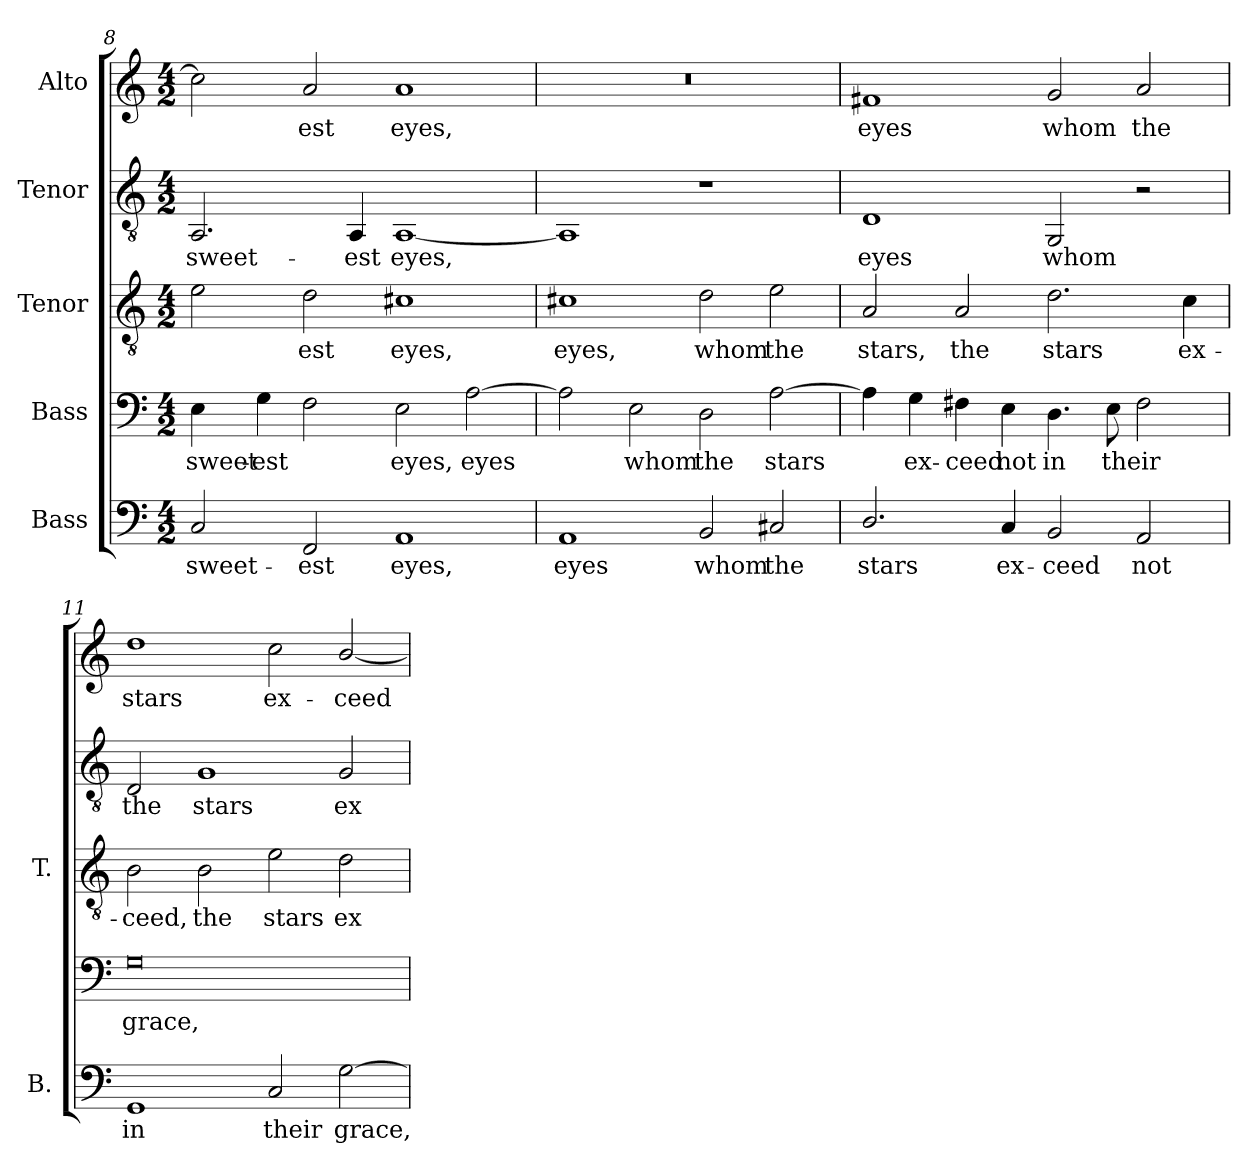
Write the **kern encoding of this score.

**kern	**text	**kern	**text	**kern	**text	**kern	**text	**kern	**text
*part5	*part5	*part4	*part4	*part3	*part3	*part2	*part2	*part1	*part1
*staff5	*staff5	*staff4	*staff4	*staff3	*staff3	*staff2	*staff2	*staff1	*staff1
*I"Bass	*	*I"Bass	*	*I"Tenor	*	*I"Tenor	*	*I"Alto	*
*I'B.	*	*	*	*I'T.	*	*	*	*	*
*clefF4	*	*clefF4	*	*clefGv2	*	*clefGv2	*	*clefG2	*
*	*	*	*	*ITrd7c12	*	*	*	*	*
*k[]	*	*k[]	*	*k[]	*	*k[]	*	*k[]	*
*C:	*	*C:	*	*C:	*	*C:	*	*C:	*
*M4/2	*	*M4/2	*	*M4/2	*	*M4/2	*	*M4/2	*
=8	=8	=8	=8	=8	=8	=8	=8	=8	=8
!	!LO:LY:b:color=#000000	!	!	!	!	!	!	!	!
!	!	!	!LO:LY:b:color=#000000	!	!	!	!	!	!
!	!	!	!	!	!	!	!LO:LY:b:color=#000000	!	!
2Ci/	sweet-	4Ei\	sweet-	2Ei\	.	2.AAi/	sweet-	2cci\]	.
!	!	!	!LO:LY:b:color=#000000	!	!	!	!	!	!
.	.	4Gi\	-est	.	.	.	.	.	.
!	!LO:LY:b:color=#000000	!	!	!	!	!	!	!	!
!	!	!	!	!	!LO:LY:b:color=#000000	!	!	!	!
!	!	!	!	!	!	!	!	!	!LO:LY:b:color=#000000
2FFi/	-est	2Fi\	.	2Di\	-est	.	.	2ai/	-est
!	!	!	!	!	!	!	!LO:LY:b:color=#000000	!	!
.	.	.	.	.	.	4AAi/	-est	.	.
!	!LO:LY:b:color=#000000	!	!	!	!	!	!	!	!
!	!	!	!LO:LY:b:color=#000000	!	!	!	!	!	!
!	!	!	!	!	!LO:LY:b:color=#000000	!	!	!	!
!	!	!	!	!	!	!	!LO:LY:b:color=#000000	!	!
!	!	!	!	!	!	!	!	!	!LO:LY:b:color=#000000
1AAi	eyes,	2Ei\	eyes,	1C#Xi	eyes,	[1AAi	eyes,	1ai	eyes,
!	!	!	!LO:LY:b:color=#000000	!	!	!	!	!	!
.	.	[2Ai\	eyes	.	.	.	.	.	.
!!LO:LB:g=z
=9	=9	=9	=9	=9	=9	=9	=9	=9	=9
!	!LO:LY:b:color=#000000	!	!	!	!	!	!	!	!
!	!	!	!	!	!LO:LY:b:color=#000000	!	!	!LO:N:vis=1	!
1AAi	eyes	2Ai\]	.	1C#Xi	eyes,	1AAi]	.	0r	.
!	!	!	!LO:LY:b:color=#000000	!	!	!	!	!	!
.	.	2Ei\	whom	.	.	.	.	.	.
!	!LO:LY:b:color=#000000	!	!	!	!	!	!	!	!
!	!	!	!LO:LY:b:color=#000000	!	!	!	!	!	!
!	!	!	!	!	!LO:LY:b:color=#000000	!	!	!	!
2BBi/	whom	2Di\	the	2Di\	whom	1r	.	.	.
!	!LO:LY:b:color=#000000	!	!	!	!	!	!	!	!
!	!	!	!LO:LY:b:color=#000000	!	!	!	!	!	!
!	!	!	!	!	!LO:LY:b:color=#000000	!	!	!	!
2C#Xi/	the	[2Ai\	stars	2Ei\	the	.	.	.	.
=10	=10	=10	=10	=10	=10	=10	=10	=10	=10
!	!LO:LY:b:color=#000000	!	!	!	!	!	!	!	!
!	!	!	!	!	!LO:LY:b:color=#000000	!	!	!	!
!	!	!	!	!	!	!	!LO:LY:b:color=#000000	!	!
!	!	!	!	!	!	!	!	!	!LO:LY:b:color=#000000
2.Di/	stars	4Ai\]	.	2AAi/	stars,	1Di	eyes	1f#Xi	eyes
!	!	!	!LO:LY:b:color=#000000	!	!	!	!	!	!
.	.	4Gi\	ex-	.	.	.	.	.	.
!	!	!	!LO:LY:b:color=#000000	!	!	!	!	!	!
!	!	!	!	!	!LO:LY:b:color=#000000	!	!	!	!
.	.	4F#Xi\	-ceed	2AAi/	the	.	.	.	.
!	!LO:LY:b:color=#000000	!	!	!	!	!	!	!	!
!	!	!	!LO:LY:b:color=#000000	!	!	!	!	!	!
4Ci/	ex-	4Ei\	not	.	.	.	.	.	.
!	!LO:LY:b:color=#000000	!	!	!	!	!	!	!	!
!	!	!	!LO:LY:b:color=#000000	!	!	!	!	!	!
!	!	!	!	!	!LO:LY:b:color=#000000	!	!	!	!
!	!	!	!	!	!	!	!LO:LY:b:color=#000000	!	!
!	!	!	!	!	!	!	!	!	!LO:LY:b:color=#000000
2BBi/	-ceed	4.Di\	in	2.Di\	stars	2GGi/	whom	2gi/	whom
!	!	!	!LO:LY:b:color=#000000	!	!	!	!	!	!
.	.	8Ei\	their	.	.	.	.	.	.
!	!LO:LY:b:color=#000000	!	!	!	!	!	!	!	!
!	!	!	!	!	!	!	!	!	!LO:LY:b:color=#000000
2AAi/	not	2F#i\	.	.	.	2r	.	2ai/	the
!	!	!	!	!	!LO:LY:b:color=#000000	!	!	!	!
.	.	.	.	4Ci\	ex-	.	.	.	.
=11	=11	=11	=11	=11	=11	=11	=11	=11	=11
!	!LO:LY:b:color=#000000	!	!	!	!	!	!	!	!
!	!	!	!LO:LY:b:color=#000000	!	!	!	!	!	!
!	!	!	!	!	!LO:LY:b:color=#000000	!	!	!	!
!	!	!	!	!	!	!	!LO:LY:b:color=#000000	!	!
!	!	!	!	!	!	!	!	!	!LO:LY:b:color=#000000
1GGi	in	0Gi	grace,	2BBi\	-ceed,	2Di/	the	1ddi	stars
!	!	!	!	!	!LO:LY:b:color=#000000	!	!	!	!
!	!	!	!	!	!	!	!LO:LY:b:color=#000000	!	!
.	.	.	.	2BBi\	the	1Gi	stars	.	.
!	!LO:LY:b:color=#000000	!	!	!	!	!	!	!	!
!	!	!	!	!	!LO:LY:b:color=#000000	!	!	!	!
!	!	!	!	!	!	!	!	!	!LO:LY:b:color=#000000
2Ci/	their	.	.	2Ei\	stars	.	.	2cci\	ex-
!	!LO:LY:b:color=#000000	!	!	!	!	!	!	!	!
!	!	!	!	!	!LO:LY:b:color=#000000	!	!	!	!
!	!	!	!	!	!	!	!LO:LY:b:color=#000000	!	!
!	!	!	!	!	!	!	!	!	!LO:LY:b:color=#000000
[2Gi\	grace,	.	.	2Di\	ex-	2Gi/	ex-	[2bi/	-ceed
=	=	=	=	=	=	=	=	=	=
*-	*-	*-	*-	*-	*-	*-	*-	*-	*-
